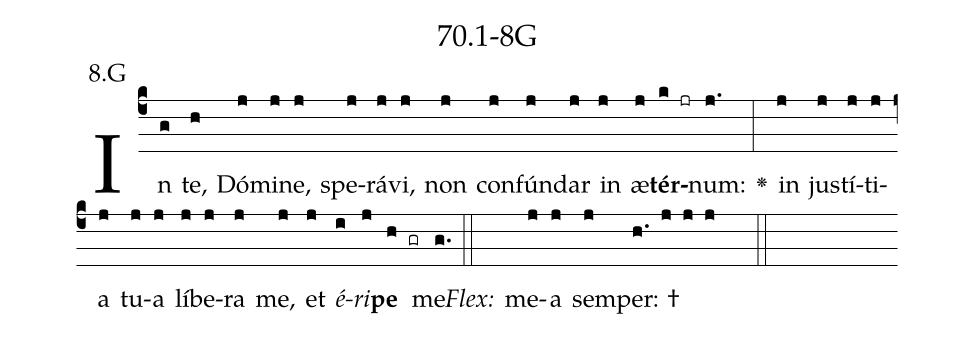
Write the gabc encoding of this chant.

name: 70.1-8G;
annotation: 8.G;
%%
(c4)In(g) te,(h) Dó(j)mi(j)ne,(j) spe(j)rá(j)vi,(j) non(j) con(j)fún(j)dar(j) in(j) æ(j)<b>tér</b>(k jr)num:(j.) <v>\greheightstar</v>(:) in(j) jus(j)tí(j)ti(j)a(j) tu(j)a(j) lí(j)be(j)ra(j) me,(j) et(j) <i>é</i>(i)<i>ri</i>(j)<b>pe</b>(h gr) me.(g.) (::)
<i>Flex:</i>()  me(j)a(j) sem(j)per: †(h. j j j  ::)

%E(j) u(j) o(i) u(j) a(h) e.(g.) (::)
